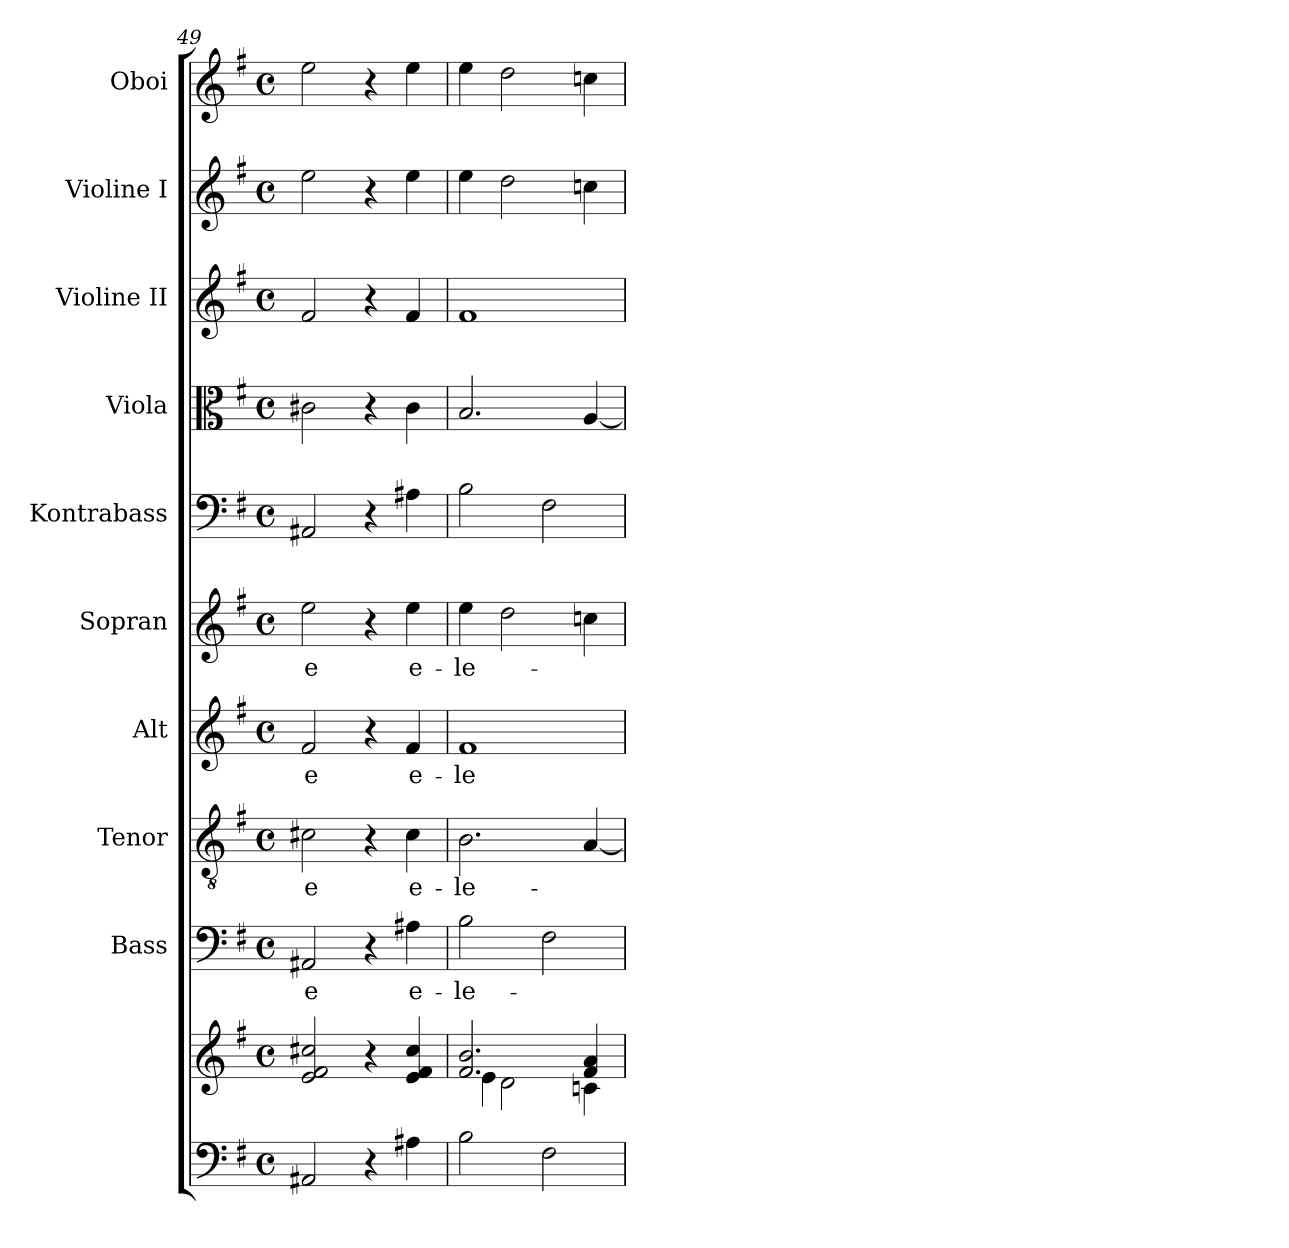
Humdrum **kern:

**kern	**kern	**kern	**text	**kern	**text	**kern	**text	**kern	**text	**kern	**kern	**kern	**kern	**kern
*part10	*part10	*part9	*part9	*part8	*part8	*part7	*part7	*part6	*part6	*part5	*part4	*part3	*part2	*part1
*staff11	*staff10	*staff9	*staff9	*staff8	*staff8	*staff7	*staff7	*staff6	*staff6	*staff5	*staff4	*staff3	*staff2	*staff1
*	*	*I"Bass	*	*I"Tenor	*	*I"Alt	*	*I"Sopran	*	*I"Kontrabass	*I"Viola	*I"Violine II	*I"Violine I	*I"Oboi
*	*	*I'B.	*	*I'T.	*	*I'A.	*	*I'S.	*	*I'Kb.	*I'Vla.	*I'Vl. II	*I'Vl. I	*I'Ob.
*clefF4	*clefG2	*clefF4	*	*clefGv2	*	*clefG2	*	*clefG2	*	*clefF4	*clefC3	*clefG2	*clefG2	*clefG2
*	*	*	*	*	*	*	*	*	*	*ITrd7c12	*	*	*	*
*k[f#]	*k[f#]	*k[f#]	*	*k[f#]	*	*k[f#]	*	*k[f#]	*	*k[f#]	*k[f#]	*k[f#]	*k[f#]	*k[f#]
*G:	*G:	*G:	*	*G:	*	*G:	*	*G:	*	*G:	*G:	*G:	*G:	*G:
*M4/4	*M4/4	*M4/4	*	*M4/4	*	*M4/4	*	*M4/4	*	*M4/4	*M4/4	*M4/4	*M4/4	*M4/4
*met(c)	*met(c)	*met(c)	*	*met(c)	*	*met(c)	*	*met(c)	*	*met(c)	*met(c)	*met(c)	*met(c)	*met(c)
=49	=49	=49	=49	=49	=49	=49	=49	=49	=49	=49	=49	=49	=49	=49
!	!	!	!LO:LY:b	!	!LO:LY:b	!	!LO:LY:b	!	!LO:LY:b	!	!	!	!	!
2AA#X/	2e/ 2f#/ 2cc#X/	2AA#X/	-e	2c#X\	-e	2f#/	-e	2ee\	-e	2AAA#X/	2c#X\	2f#/	2ee\	2ee\
4r	4r	4r	.	4r	.	4r	.	4r	.	4r	4r	4r	4r	4r
!	!	!	!LO:LY:b	!	!LO:LY:b	!	!LO:LY:b	!	!LO:LY:b	!	!	!	!	!
4A#X\	4e/ 4f#/ 4cc#/	4A#X\	e-	4c#\	e-	4f#/	e-	4ee\	e-	4AA#X\	4c#\	4f#/	4ee\	4ee\
=50	=50	=50	=50	=50	=50	=50	=50	=50	=50	=50	=50	=50	=50	=50
*	*^	*	*	*	*	*	*	*	*	*	*	*	*	*
!	!	!	!	!LO:LY:b	!	!LO:LY:b	!	!LO:LY:b	!	!LO:LY:b	!	!	!	!	!
2B\	2.f#/ 2.b/	4e\	2B\	-le-	2.B\	-le-	1f#	-le-	4ee\	-le-	2BB\	2.B/	1f#	4ee\	4ee\
.	.	2d\	.	.	.	.	.	.	2dd\	.	.	.	.	2dd\	2dd\
2F#\	.	.	2F#\	.	.	.	.	.	.	.	2FF#\	.	.	.	.
.	4f#/ 4a/	4cn\	.	.	[4A/	.	.	.	4ccn\	.	.	[4A/	.	4ccn\	4ccn\
*	*v	*v	*	*	*	*	*	*	*	*	*	*	*	*	*
=	=	=	=	=	=	=	=	=	=	=	=	=	=	=
*-	*-	*-	*-	*-	*-	*-	*-	*-	*-	*-	*-	*-	*-	*-
